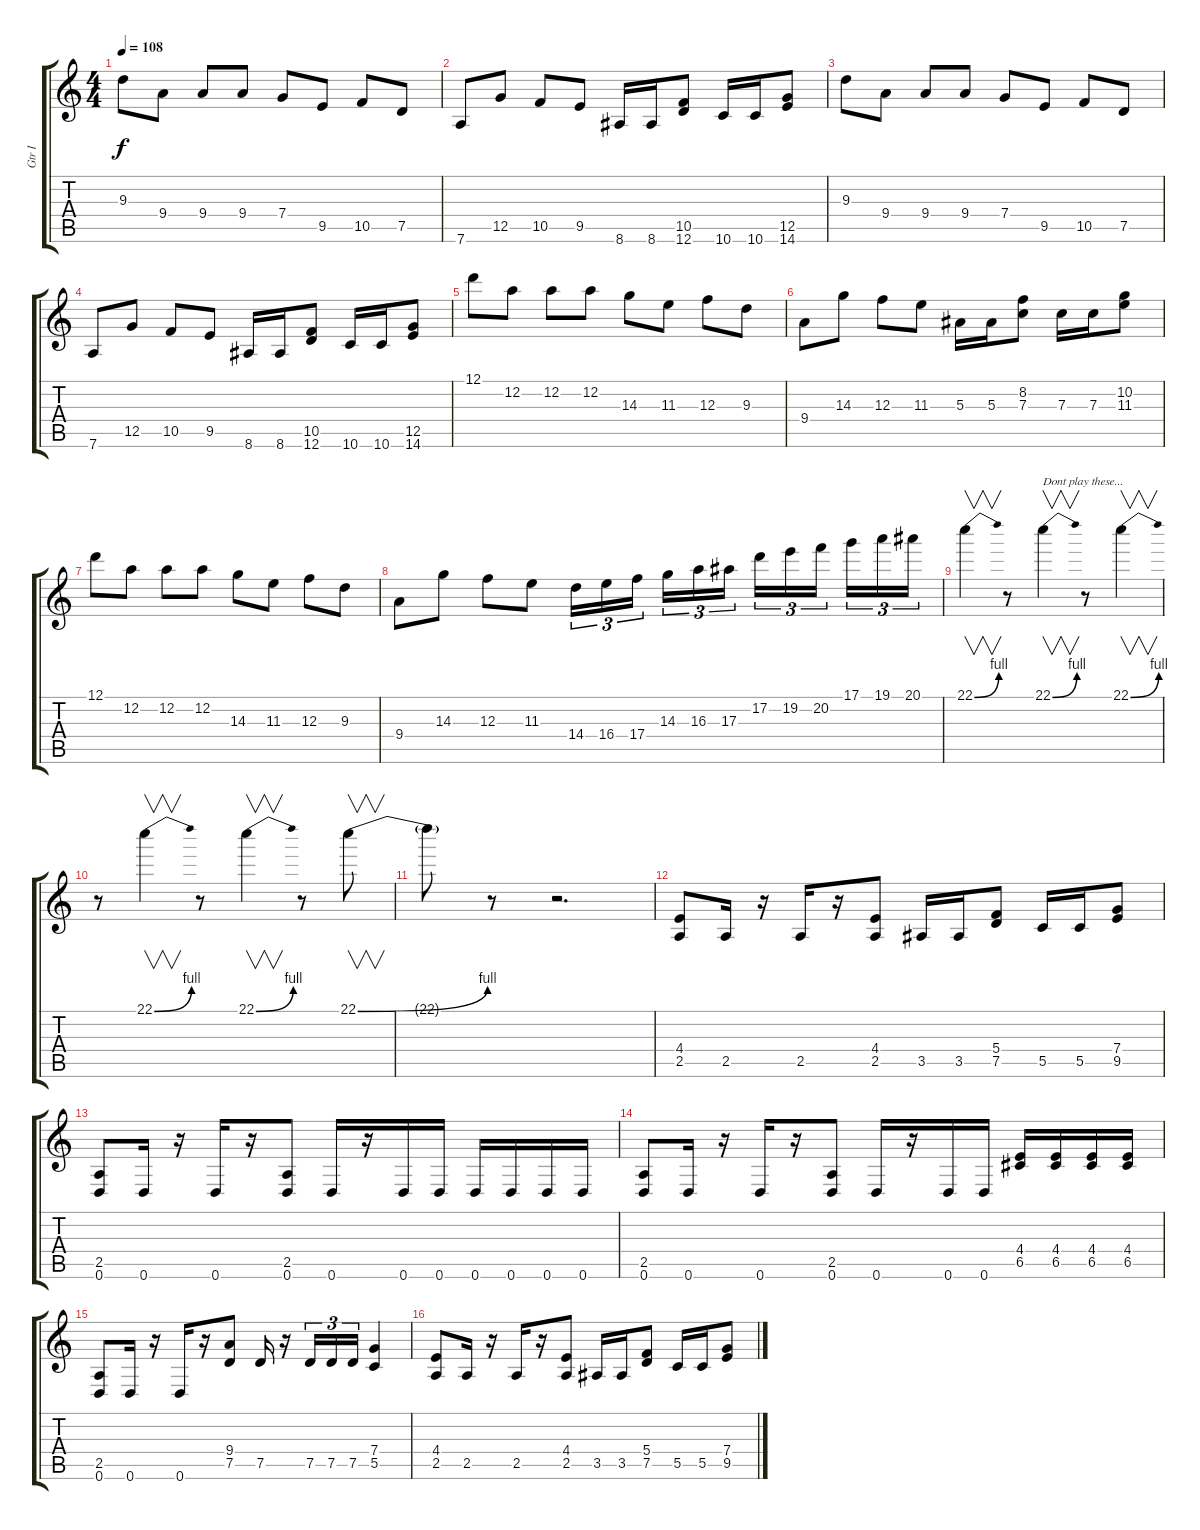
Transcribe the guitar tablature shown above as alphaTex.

\track ("Gtr I" "Gtr I") {instrument distortionguitar}
\staff {score tabs}
\tuning (D4 A3 F3 C3 G2 D2) {hide}
\ts (4 4)
\tempo 108
\clef g2
\ks c
9.3.8{dy f volume 16} 9.4.8 9.4.8 9.4.8 7.4.8 9.5.8 10.5.8 7.5.8 |
7.6.8 12.5.8 10.5.8 9.5.8 8.6.16 8.6.16 (10.5 12.6).8 10.6.16 10.6.16 (12.5 14.6).8 |
9.3.8 9.4.8 9.4.8 9.4.8 7.4.8 9.5.8 10.5.8 7.5.8 |
7.6.8 12.5.8 10.5.8 9.5.8 8.6.16 8.6.16 (10.5 12.6).8 10.6.16 10.6.16 (12.5 14.6).8 |
12.1.8 12.2.8 12.2.8 12.2.8 14.3.8 11.3.8 12.3.8 9.3.8 |
9.4.8 14.3.8 12.3.8 11.3.8 5.3.16 5.3.16 (8.2 7.3).8 7.3.16 7.3.16 (10.2 11.3).8 |
12.1.8 12.2.8 12.2.8 12.2.8 14.3.8 11.3.8 12.3.8 9.3.8 |
9.4.8 14.3.8 12.3.8 11.3.8 14.4.16{tu (3 2)} 16.4.16{tu (3 2)} 17.4.16{tu (3 2)} 14.3.16{tu (3 2)} 16.3.16{tu (3 2)} 17.3.16{tu (3 2)} 17.2.16{tu (3 2)} 19.2.16{tu (3 2)} 20.2.16{tu (3 2)} 17.1.16{tu (3 2)} 19.1.16{tu (3 2)} 20.1.16{tu (3 2)} |
22.1{be (bend 0 0 60 4)}.4{v} r.8 22.1{be (bend 0 0 60 4)}.4{v txt "Dont play these..." volume 11} r.8 22.1{be (bend 0 0 60 4)}.4{v volume 9} |
r.8 22.1{be (bend 0 0 60 4)}.4{v volume 7} r.8 22.1{be (bend 0 0 60 4)}.4{v volume 5} r.8 22.1{be (bend 0 0 60 4)}.8{v volume 3} |
22.1{t}.8 r.8 r.2{d} |
(4.4 2.5).8{volume 16} 2.5.16 r.16 2.5.16 r.16 (4.4 2.5).8 3.5.16 3.5.16 (5.4 7.5).8 5.5.16 5.5.16 (7.4 9.5).8 |
(2.5 0.6).8 0.6.16 r.16 0.6.16 r.16 (2.5 0.6).8 0.6.16 r.16 0.6.16 0.6.16 0.6.16 0.6.16 0.6.16 0.6.16 |
(2.5 0.6).8 0.6.16 r.16 0.6.16 r.16 (2.5 0.6).8 0.6.16 r.16 0.6.16 0.6.16 (4.4 6.5).16 (4.4 6.5).16 (4.4 6.5).16 (4.4 6.5).16 |
(2.5 0.6).8 0.6.16 r.16 0.6.16 r.16 (9.4 7.5).8 7.5.16 r.16 7.5.16{tu (3 2)} 7.5.16{tu (3 2)} 7.5.16{tu (3 2)} (7.4 5.5).4 |
(4.4 2.5).8 2.5.16 r.16 2.5.16 r.16 (4.4 2.5).8 3.5.16 3.5.16 (5.4 7.5).8 5.5.16 5.5.16 (7.4 9.5).8
